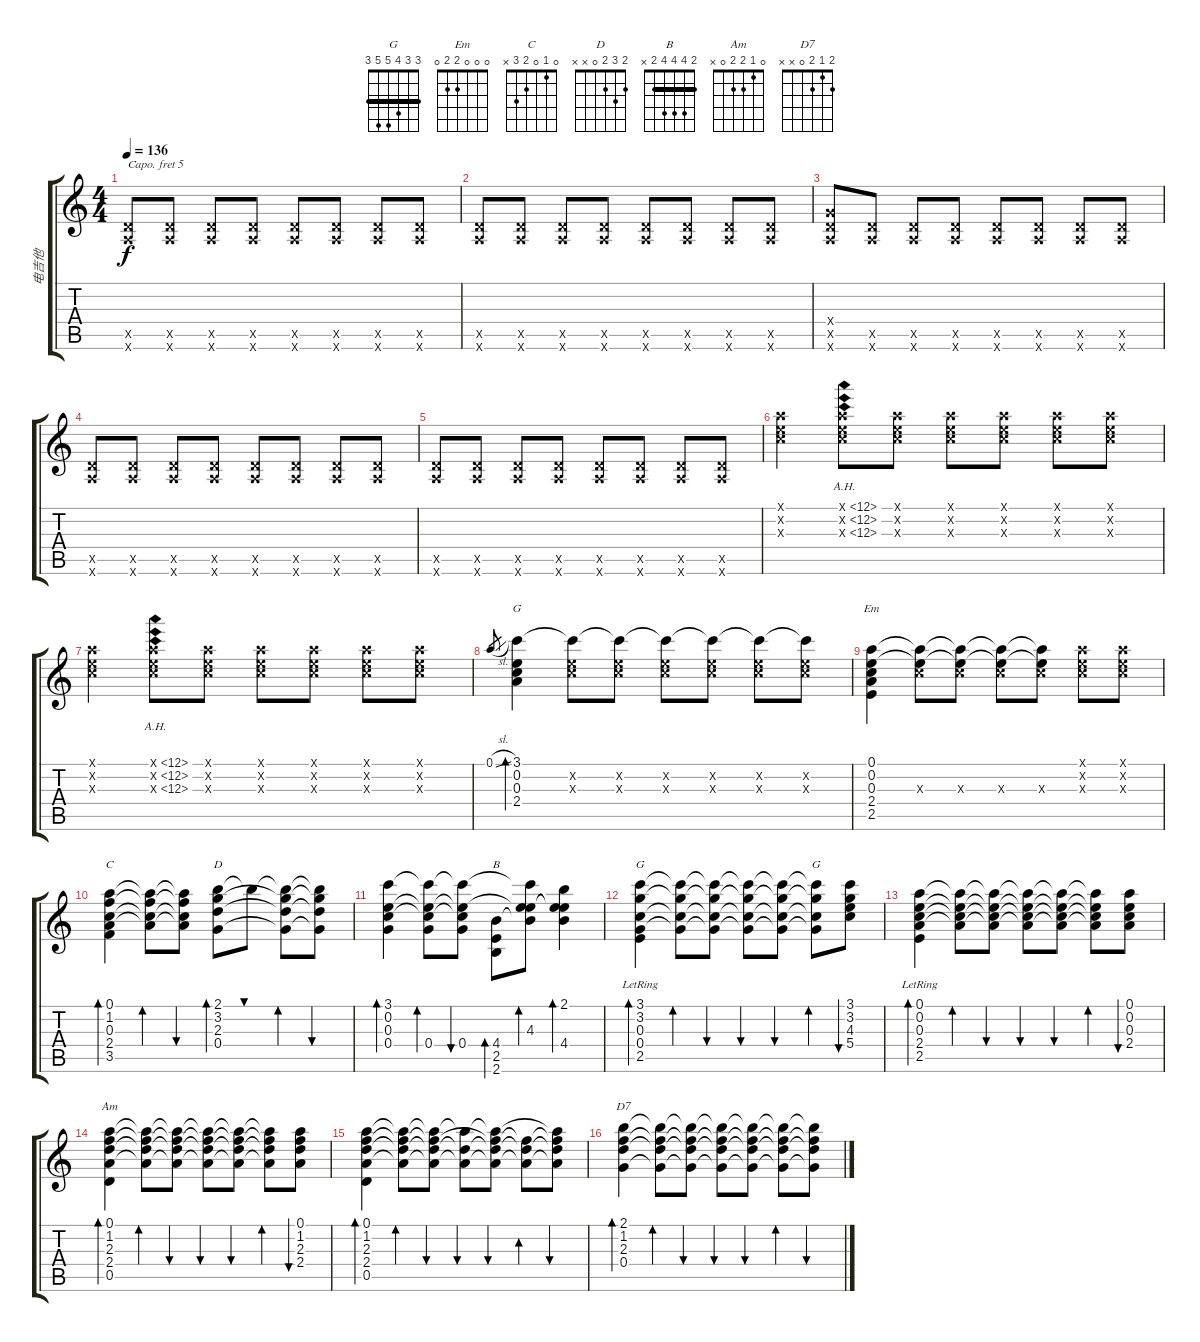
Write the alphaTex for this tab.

\track ("电吉他" "电吉他") {instrument distortionguitar}
\staff {score tabs}
\capo 5
\tuning (E4 B3 G3 D3 A2 E2) {hide}
\chord ("G" 3 0 0 0 2 3)
\chord ("Em" 0 0 0 2 2 0)
\chord ("C" 0 1 0 2 3 x)
\chord ("D" 2 3 2 0 x x)
\chord ("B" 2 4 4 4 2 x) {barre 2}
\chord ("G" 3 3 0 0 2 3) {barre 3}
\chord ("G" 3 3 4 5 5 3) {barre 3}
\chord ("Am" 0 1 2 2 0 x)
\chord ("D7" 2 1 2 0 x x)
\ts (4 4)
\tempo 136
\clef g2
\ks c
(0.5{x} 0.6{x}).8{dy f} (0.5{x} 0.6{x}).8 (0.5{x} 0.6{x}).8 (0.5{x} 0.6{x}).8 (0.5{x} 0.6{x}).8 (0.5{x} 0.6{x}).8 (0.5{x} 0.6{x}).8 (0.5{x} 0.6{x}).8 |
(0.5{x} 0.6{x}).8 (0.5{x} 0.6{x}).8 (0.5{x} 0.6{x}).8 (0.5{x} 0.6{x}).8 (0.5{x} 0.6{x}).8 (0.5{x} 0.6{x}).8 (0.5{x} 0.6{x}).8 (0.5{x} 0.6{x}).8 |
(0.4{x} 0.5{x} 0.6{x}).8 (0.5{x} 0.6{x}).8 (0.5{x} 0.6{x}).8 (0.5{x} 0.6{x}).8 (0.5{x} 0.6{x}).8 (0.5{x} 0.6{x}).8 (0.5{x} 0.6{x}).8 (0.5{x} 0.6{x}).8 |
(0.5{x} 0.6{x}).8 (0.5{x} 0.6{x}).8 (0.5{x} 0.6{x}).8 (0.5{x} 0.6{x}).8 (0.5{x} 0.6{x}).8 (0.5{x} 0.6{x}).8 (0.5{x} 0.6{x}).8 (0.5{x} 0.6{x}).8 |
(0.5{x} 0.6{x}).8 (0.5{x} 0.6{x}).8 (0.5{x} 0.6{x}).8 (0.5{x} 0.6{x}).8 (0.5{x} 0.6{x}).8 (0.5{x} 0.6{x}).8 (0.5{x} 0.6{x}).8 (0.5{x} 0.6{x}).8 |
(0.1{x} 0.2{x} 0.3{x}).4 (0.1{ah 12 x} 0.2{ah 12 x} 0.3{ah 12 x}).8 (0.1{x} 0.2{x} 0.3{x}).8 (0.1{x} 0.2{x} 0.3{x}).8 (0.1{x} 0.2{x} 0.3{x}).8 (0.1{x} 0.2{x} 0.3{x}).8 (0.1{x} 0.2{x} 0.3{x}).8 |
(0.1{x} 0.2{x} 0.3{x}).4 (0.1{ah 12 x} 0.2{ah 12 x} 0.3{ah 12 x}).8 (0.1{x} 0.2{x} 0.3{x}).8 (0.1{x} 0.2{x} 0.3{x}).8 (0.1{x} 0.2{x} 0.3{x}).8 (0.1{x} 0.2{x} 0.3{x}).8 (0.1{x} 0.2{x} 0.3{x}).8 |
0.1{sl}.8{gr} (3.1 0.2 0.3 2.4).4{bd 60 ch "G"} (3.1{t} 0.2{x} 0.3{x}).8 (3.1{t} 0.2{x} 0.3{x}).8 (3.1{t} 0.2{x} 0.3{x}).8 (3.1{t} 0.2{x} 0.3{x}).8 (3.1{t} 0.2{x} 0.3{x}).8 (3.1{t} 0.2{x} 0.3{x}).8 |
(0.1 0.2 0.3 2.4 2.5).4{ch "Em"} (0.1{t} 0.2{t} 0.3{x}).8 (0.1{t} 0.2{t} 0.3{x}).8 (0.1{t} 0.2{t} 0.3{x}).8 (0.1{t} 0.2{t} 0.3{x}).8 (0.1{x} 0.2{x} 0.3{x}).8 (0.1{x} 0.2{x} 0.3{x}).8 |
(0.1 1.2 0.3 2.4 3.5).4{bd 120 ch "C"} (0.1{t} 1.2{t} 0.3{t} 2.4{t}).8{bd 120} (0.1{t} 1.2{t} 0.3{t} 2.4{t}).8{bu 120} (2.1 3.2 2.3 0.4).8{bd 120 ch "D"} 2.1{t}.8{bu 120} (2.1{t} 3.2{t} 2.3{t} 0.4{t}).8{bd 120} (2.1{t} 3.2{t} 2.3{t} 0.4{t}).8{bu 120} |
(3.1 0.2 0.3 0.4).4{bd 60} (3.1{t} 0.2{t} 0.3{t} 0.4).8{bd 60} (3.1{t} 0.2{t} 0.3{t} 0.4).8{bu 60} (4.4 2.5 2.6).8{bd 60 ch "B"} (3.1{t} 0.2{t} 4.3 4.4{t}).8{bd 60} (2.1 0.2{t} 4.3{t} 4.4).4{bd 60} |
(3.1{lr} 3.2{lr} 0.3{lr} 0.4 2.5).4{bd 60 ch "G"} (3.1{t} 3.2{t} 0.3{t} 0.4{t}).8{bd 60} (3.1{t} 3.2{t} 0.3{t} 0.4{t}).8{bu 120} (3.1{t} 3.2{t} 0.3{t} 0.4{t}).8{bu 120} (3.1{t} 3.2{t} 0.3{t} 0.4{t}).8{bu 120} (3.1{t} 3.2{t} 0.3{t} 0.4{t}).8{bd 120 ch "G"} (3.1 3.2 4.3 5.4).8{bu 120} |
(0.1{lr} 0.2{lr} 0.3{lr} 2.4 2.5).4{bd 60} (0.1{t} 0.2{t} 0.3{t} 2.4{t}).8{bd 60} (0.1{t} 0.2{t} 0.3{t} 2.4{t}).8{bu 120} (0.1{t} 0.2{t} 0.3{t} 2.4{t}).8{bu 120} (0.1{t} 0.2{t} 0.3{t} 2.4{t}).8{bu 120} (0.1{t} 0.2{t} 0.3{t} 2.4{t}).8{bd 120} (0.1 0.2 0.3 2.4).8{bu 120} |
(0.1 1.2 2.3 2.4 0.5).4{bd 60 ch "Am"} (0.1{t} 1.2{t} 2.3{t} 2.4{t}).8{bd 60} (0.1{t} 1.2{t} 2.3{t} 2.4{t}).8{bu 60} (0.1{t} 1.2{t} 2.3{t} 2.4{t}).8{bu 60} (0.1{t} 1.2{t} 2.3{t} 2.4{t}).8{bu 60} (0.1{t} 1.2{t} 2.3{t} 2.4{t}).8{bd 60} (0.1 1.2 2.3 2.4).8{bu 60} |
(0.1 1.2 2.3 2.4 0.5).4{bd 60} (0.1{t} 1.2{t} 2.3{t} 2.4{t}).8{bd 60} (0.1{t} 1.2{t} 2.3{t} 2.4{t}).8{bu 60} (0.1{t} 2.3{t} 2.4{t}).8{bu 60} (0.1{t} 1.2{t} 2.3{t} 2.4{t}).8{bu 60} (1.2{t} 2.3{t} 2.4{t}).8{bd 60} (0.1{t} 1.2{t} 2.3{t} 2.4{t}).8{bu 60} |
(2.1 1.2 2.3 0.4).4{bd 60 ch "D7"} (2.1{t} 1.2{t} 2.3{t} 0.4{t}).8{bd 60} (2.1{t} 1.2{t} 2.3{t} 0.4{t}).8{bu 60} (2.1{t} 1.2{t} 2.3{t} 0.4{t}).8{bu 60} (2.1{t} 1.2{t} 2.3{t} 0.4{t}).8{bu 60} (2.1{t} 1.2{t} 2.3{t} 0.4{t}).8{bd 60} (2.1{t} 1.2{t} 2.3{t} 0.4{t}).8{bu 60}
